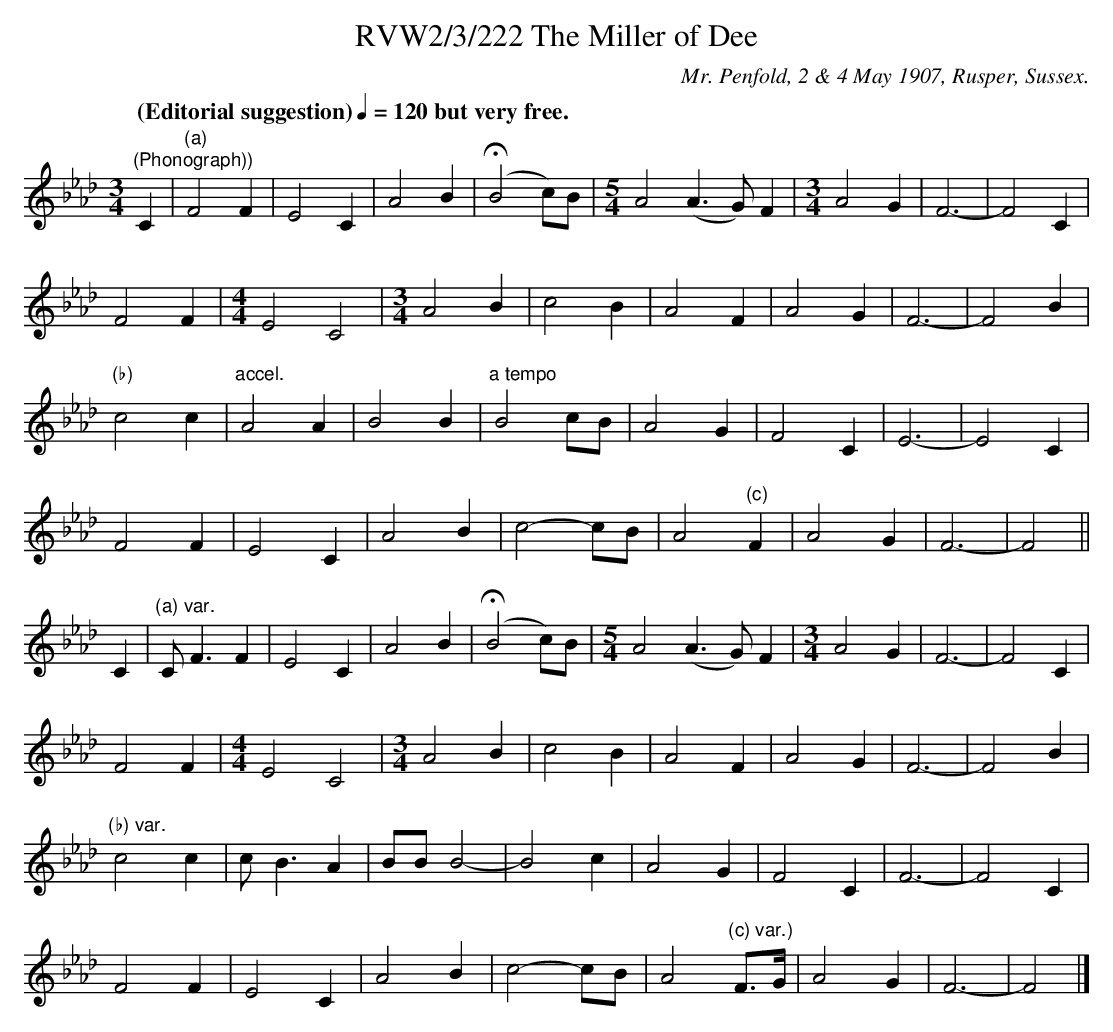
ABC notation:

X:1
T:RVW2/3/222 The Miller of Dee
C:Mr. Penfold, 2 & 4 May 1907, Rusper, Sussex.
L:1/4
Q: "(Editorial suggestion)" 1/4=120 " but very free."
M:3/4
K:Ab
"(Phonograph))" C | "(a)"F2 F | E2 C | A2 B | !fermata!(B2 c/2)B/2 | [M:5/4] A2 (A3/2 G/2) F | [M:3/4] A2 G | F3 | -F2 C |$
F2 F | [M:4/4] E2 C2 | [M:3/4] A2 B | c2 B | A2 F | A2 G | F3 | -F2 B |$
"(b)"c2 c | "accel." A2 A | B2 B | "a tempo" B2 c/2B/2 | A2 G | F2 C | E3 | -E2 C |$
F2 F | E2 C | A2 B | c2 -c/2B/2 |  A2 "(c)"F | A2 G | F3 | -F2 ||$
C | "(a) var." C/2 F3/2 F | E2 C | A2 B | !fermata!(B2 c/2)B/2 | [M:5/4] A2 (A3/2 G/2) F | [M:3/4] A2 G | F3 | -F2 C |$
F2 F | [M:4/4] E2 C2 | [M:3/4] A2 B | c2 B | A2 F | A2 G | F3 | -F2 B |$
"(b) var."c2 c | c/2 B3/2 A | B/2B/2 B2 | -B2 c  | A2 G | F2 C | F3 | -F2 C |$
F2 F | E2 C | A2 B | c2 -c/2B/2 |  A2 "(c) var.)" F3/4G/4 | A2 G | F3 | -F2 |]$
